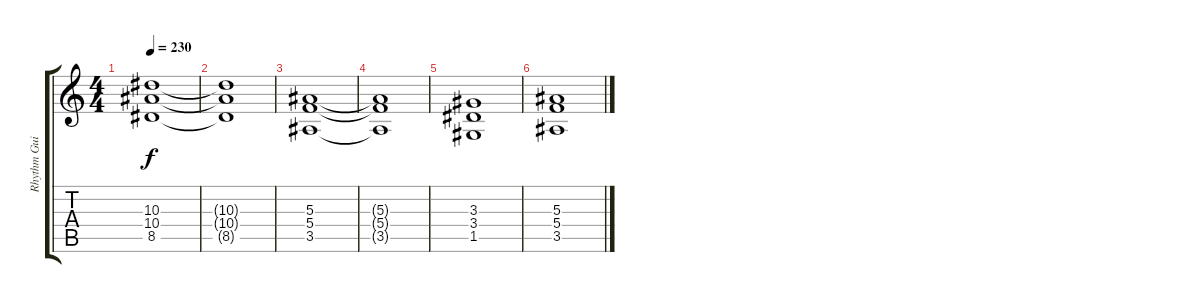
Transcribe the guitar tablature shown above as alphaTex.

\track ("Rhythm Guitar" "Rhythm Gui") {instrument overdrivenguitar}
\staff {score tabs}
\tuning (D4 A3 F3 C3 G2 C2) {hide}
\ts (4 4)
\tempo 230
\clef g2
\ks c
(10.3 10.4 8.5).1{dy f volume 0} |
(10.3{t} 10.4{t} 8.5{t}).1 |
(5.3 5.4 3.5).1 |
(5.3{t} 5.4{t} 3.5{t}).1 |
(3.3 3.4 1.5).1 |
(5.3 5.4 3.5).1
